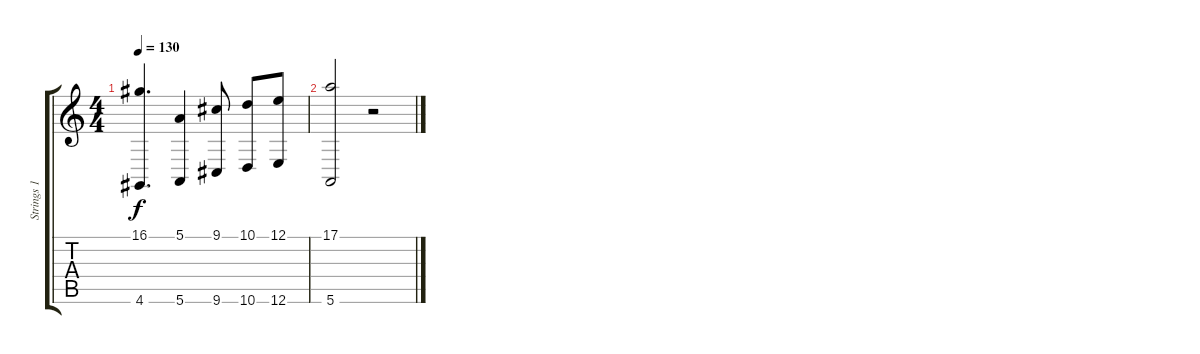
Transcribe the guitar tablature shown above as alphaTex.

\track ("Strings 1" "Strings 1") {instrument violin}
\staff {score tabs}
\tuning (E4 B3 G3 D3 A2 E2) {hide}
\ts (4 4)
\tempo 130
\clef g2
\ks c
(16.1{t} 4.6{t}).4{d dy f} (5.1 5.6).4 (9.1 9.6).8 (10.1 10.6).8 (12.1 12.6).8 |
(17.1 5.6).2 r.2
